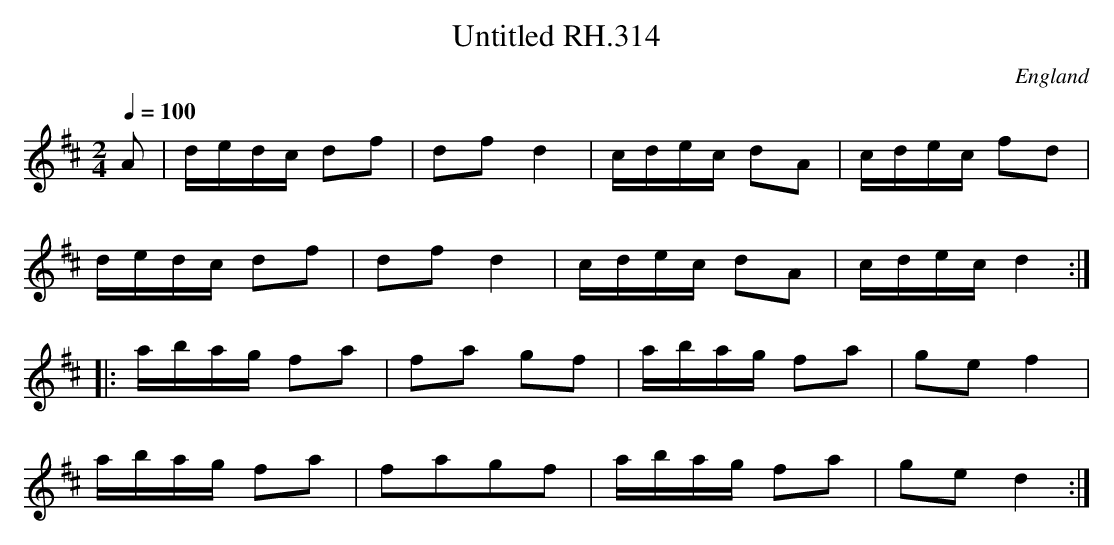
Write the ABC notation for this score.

X:1
T:Untitled RH.314
O:England
M:2/4
L:1/8
Q:1/4=100
K:D
A|d/e/d/c/ df|dfd2|c/d/e/c/ dA|c/d/e/c/ fd|
d/e/d/c/ df|dfd2|c/d/e/c/ dA|c/d/e/c/d2:|
|:a/b/a/g/ fa|fa gf|a/b/a/g/ fa|gef2|
a/b/a/g/ fa|fagf|a/b/a/g/ fa|ged2:|
